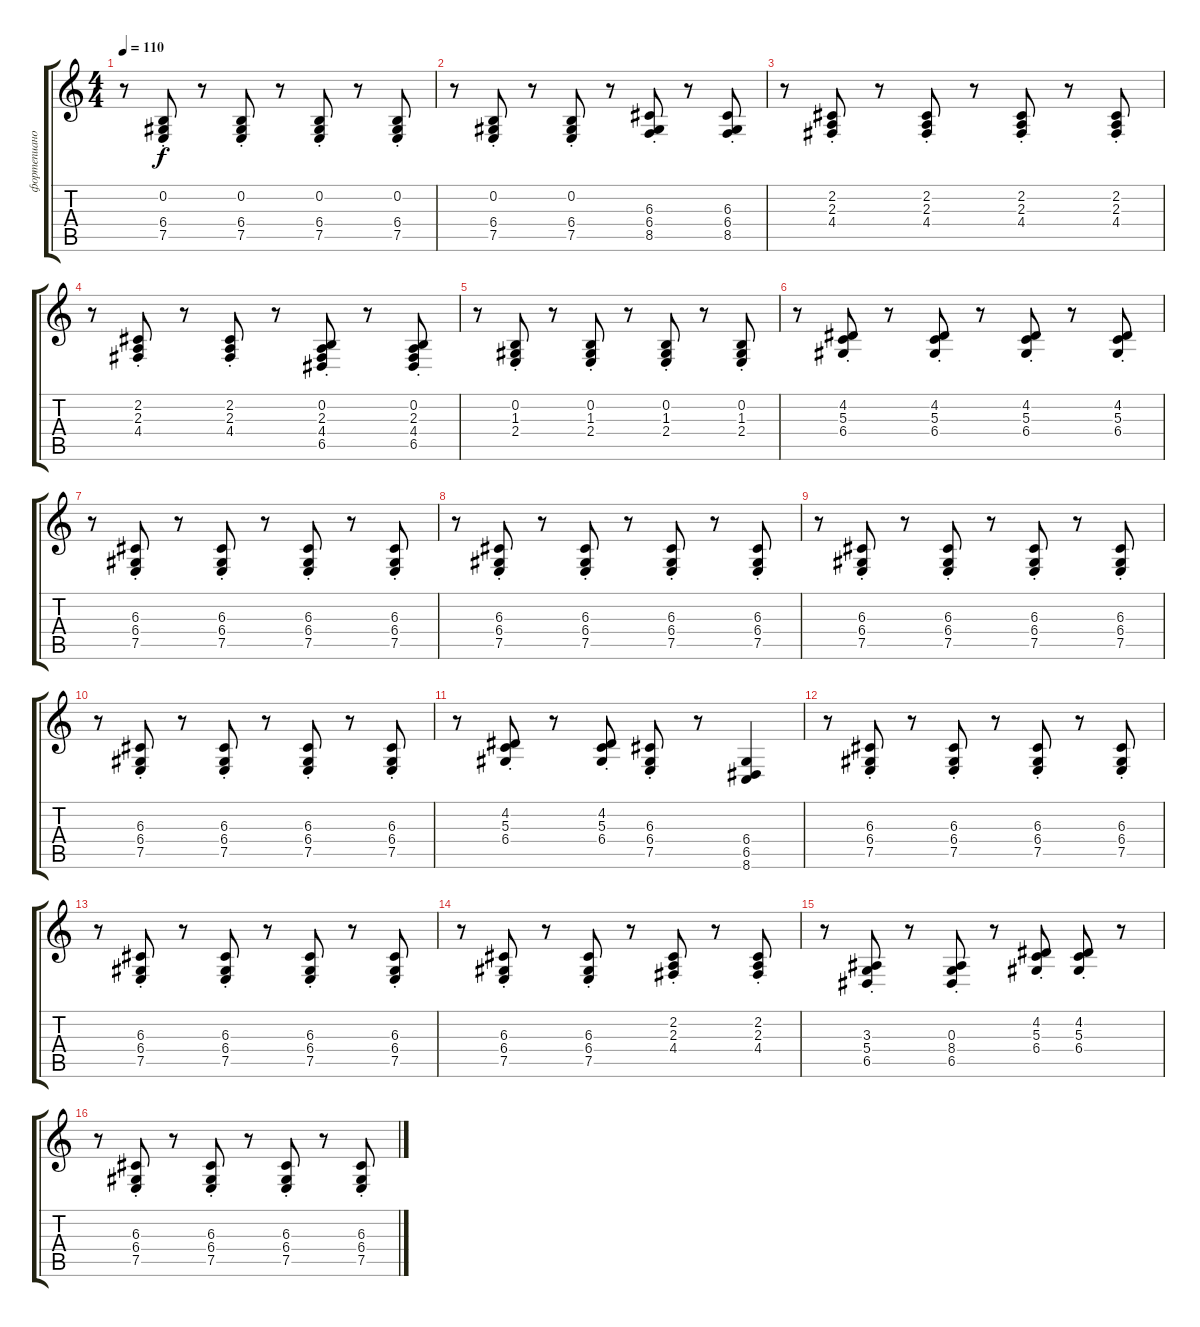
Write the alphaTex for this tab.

\track ("фортепиано (аккорды)" "фортепиано") {instrument acousticgrandpiano}
\staff {score tabs}
\tuning (E4 B3 G3 D3 A2 E2) {hide}
\ts (4 4)
\tempo 110
\clef g2
\ks c
r.8{dy f} (0.2{st} 6.4{st} 7.5{st}).8 r.8 (0.2{st} 6.4{st} 7.5{st}).8 r.8 (0.2{st} 6.4{st} 7.5{st}).8 r.8 (0.2{st} 6.4{st} 7.5{st}).8 |
r.8 (0.2{st} 6.4{st} 7.5{st}).8 r.8 (0.2{st} 6.4{st} 7.5{st}).8 r.8 (6.3{st} 6.4{st} 8.5{st}).8 r.8 (6.3{st} 6.4{st} 8.5{st}).8 |
r.8 (2.2{st} 2.3{st} 4.4{st}).8 r.8 (2.2{st} 2.3{st} 4.4{st}).8 r.8 (2.2{st} 2.3{st} 4.4{st}).8 r.8 (2.2{st} 2.3{st} 4.4{st}).8 |
r.8 (2.2{st} 2.3{st} 4.4{st}).8 r.8 (2.2{st} 2.3{st} 4.4{st}).8 r.8 (0.2{st} 2.3{st} 4.4{st} 6.5{st}).8 r.8 (0.2{st} 2.3{st} 4.4{st} 6.5{st}).8 |
r.8 (0.2{st} 1.3{st} 2.4{st}).8 r.8 (0.2{st} 1.3{st} 2.4{st}).8 r.8 (0.2{st} 1.3{st} 2.4{st}).8 r.8 (0.2{st} 1.3{st} 2.4{st}).8 |
r.8 (4.2{st} 5.3{st} 6.4{st}).8 r.8 (4.2{st} 5.3{st} 6.4{st}).8 r.8 (4.2{st} 5.3{st} 6.4{st}).8 r.8 (4.2{st} 5.3{st} 6.4{st}).8 |
r.8 (6.3{st} 6.4{st} 7.5{st}).8 r.8 (6.3{st} 6.4{st} 7.5{st}).8 r.8 (6.3{st} 6.4{st} 7.5{st}).8 r.8 (6.3{st} 6.4{st} 7.5{st}).8 |
r.8 (6.3{st} 6.4{st} 7.5{st}).8 r.8 (6.3{st} 6.4{st} 7.5{st}).8 r.8 (6.3{st} 6.4{st} 7.5{st}).8 r.8 (6.3{st} 6.4{st} 7.5{st}).8 |
r.8 (6.3{st} 6.4{st} 7.5{st}).8 r.8 (6.3{st} 6.4{st} 7.5{st}).8 r.8 (6.3{st} 6.4{st} 7.5{st}).8 r.8 (6.3{st} 6.4{st} 7.5{st}).8 |
r.8 (6.3{st} 6.4{st} 7.5{st}).8 r.8 (6.3{st} 6.4{st} 7.5{st}).8 r.8 (6.3{st} 6.4{st} 7.5{st}).8 r.8 (6.3{st} 6.4{st} 7.5{st}).8 |
r.8 (4.2{st} 5.3{st} 6.4{st}).8 r.8 (4.2{st} 5.3{st} 6.4{st}).8 (6.3{st} 6.4{st} 7.5{st}).8 r.8 (6.4 6.5 8.6).4 |
r.8 (6.3{st} 6.4{st} 7.5{st}).8 r.8 (6.3{st} 6.4{st} 7.5{st}).8 r.8 (6.3{st} 6.4{st} 7.5{st}).8 r.8 (6.3{st} 6.4{st} 7.5{st}).8 |
r.8 (6.3{st} 6.4{st} 7.5{st}).8 r.8 (6.3{st} 6.4{st} 7.5{st}).8 r.8 (6.3{st} 6.4{st} 7.5{st}).8 r.8 (6.3{st} 6.4{st} 7.5{st}).8 |
r.8 (6.3{st} 6.4{st} 7.5{st}).8 r.8 (6.3{st} 6.4{st} 7.5{st}).8 r.8 (2.2{st} 2.3{st} 4.4{st}).8 r.8 (2.2{st} 2.3{st} 4.4{st}).8 |
r.8 (3.3{st} 5.4{st} 6.5{st}).8 r.8 (0.3{st} 8.4{st} 6.5{st}).8 r.8 (4.2{st} 5.3{st} 6.4{st}).8 (4.2{st} 5.3{st} 6.4{st}).8 r.8 |
r.8 (6.3{st} 6.4{st} 7.5{st}).8 r.8 (6.3{st} 6.4{st} 7.5{st}).8 r.8 (6.3{st} 6.4{st} 7.5{st}).8 r.8 (6.3{st} 6.4{st} 7.5{st}).8
